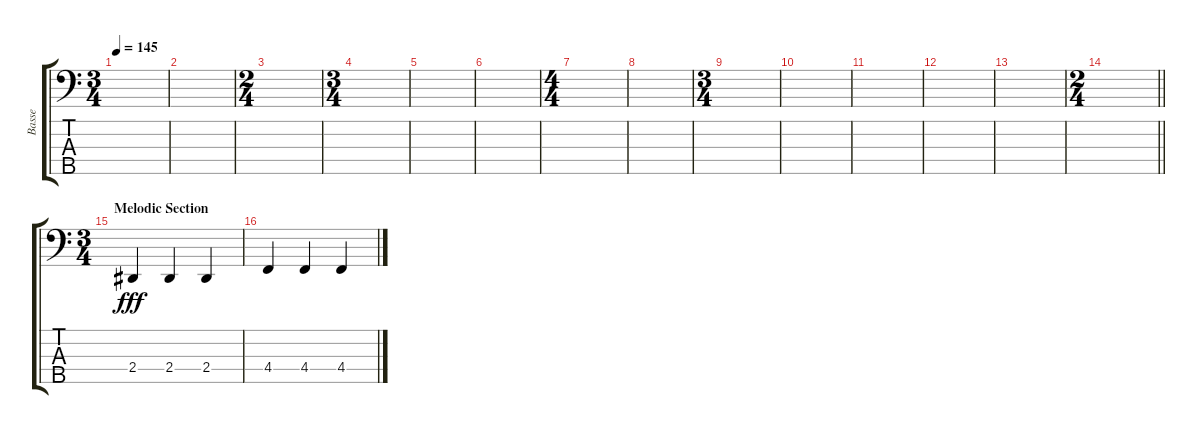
\track ("Basse" "Basse") {instrument electricbasspick}
\staff {score tabs}
\tuning (Gb2 Db2 Ab1 Db1 Bb0) {hide}
\ts (3 4)
\tempo 145
\clef f4
\ks c
|
|
\ts (2 4)
|
\ts (3 4)
|
|
|
\ts (4 4)
|
|
\ts (3 4)
|
|
|
|
|
\ts (2 4)
\barLineRight lightlight
|
\ts (3 4)
\section ("" "Melodic Section")
2.4.4{dy fff volume 6 instrument electricbassfinger} 2.4.4 2.4.4 |
4.4.4 4.4.4 4.4.4
